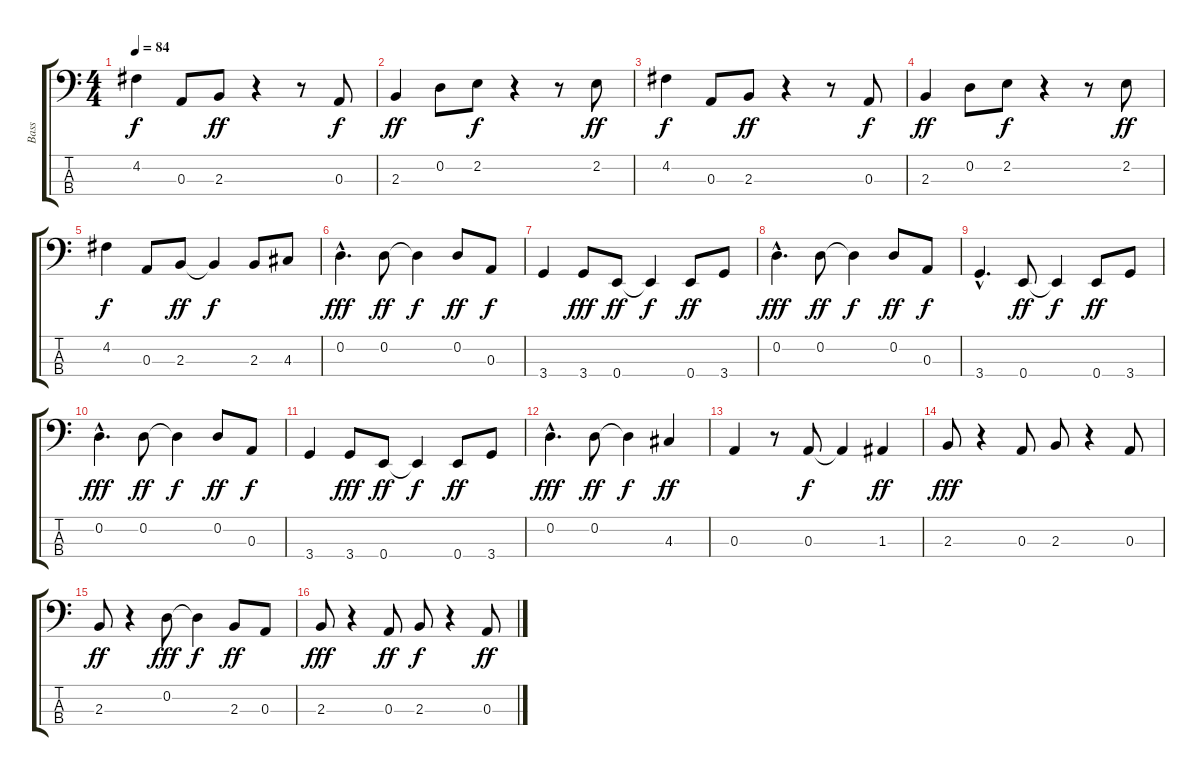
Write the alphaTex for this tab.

\track ("Bass" "Bass") {instrument electricbassfinger}
\staff {score tabs}
\tuning (G2 D2 A1 E1) {hide}
\ts (4 4)
\tempo 84
\clef f4
\ks c
4.2.4{dy f} 0.3.8 2.3.8{dy ff} r.4 r.8 0.3.8{dy f} |
2.3.4{dy ff} 0.2.8 2.2.8{dy f} r.4 r.8 2.2.8{dy ff} |
4.2.4{dy f} 0.3.8 2.3.8{dy ff} r.4 r.8 0.3.8{dy f} |
2.3.4{dy ff} 0.2.8 2.2.8{dy f} r.4 r.8 2.2.8{dy ff} |
4.2.4{dy f} 0.3.8 2.3.8{dy ff} 2.3{t}.4{dy f} 2.3.8 4.3.8 |
0.2{hac}.4{d dy fff} 0.2.8{dy ff} 0.2{t}.4{dy f} 0.2.8{dy ff} 0.3.8{dy f} |
3.4.4 3.4.8{dy fff} 0.4.8{dy ff} 0.4{t}.4{dy f} 0.4.8{dy ff} 3.4.8 |
0.2{hac}.4{d dy fff} 0.2.8{dy ff} 0.2{t}.4{dy f} 0.2.8{dy ff} 0.3.8{dy f} |
3.4{hac}.4{d} 0.4.8{dy ff} 0.4{t}.4{dy f} 0.4.8{dy ff} 3.4.8 |
0.2{hac}.4{d dy fff} 0.2.8{dy ff} 0.2{t}.4{dy f} 0.2.8{dy ff} 0.3.8{dy f} |
3.4.4 3.4.8{dy fff} 0.4.8{dy ff} 0.4{t}.4{dy f} 0.4.8{dy ff} 3.4.8 |
0.2{hac}.4{d dy fff} 0.2.8{dy ff} 0.2{t}.4{dy f} 4.3.4{dy ff} |
0.3.4 r.8 0.3.8{dy f} 0.3{t}.4 1.3.4{dy ff} |
2.3.8{dy fff} r.4 0.3.8 2.3.8 r.4 0.3.8 |
2.3.8{dy ff} r.4 0.2.8{dy fff} 0.2{t}.4{dy f} 2.3.8{dy ff} 0.3.8 |
2.3.8{dy fff} r.4 0.3.8{dy ff} 2.3.8{dy f} r.4 0.3.8{dy ff}
